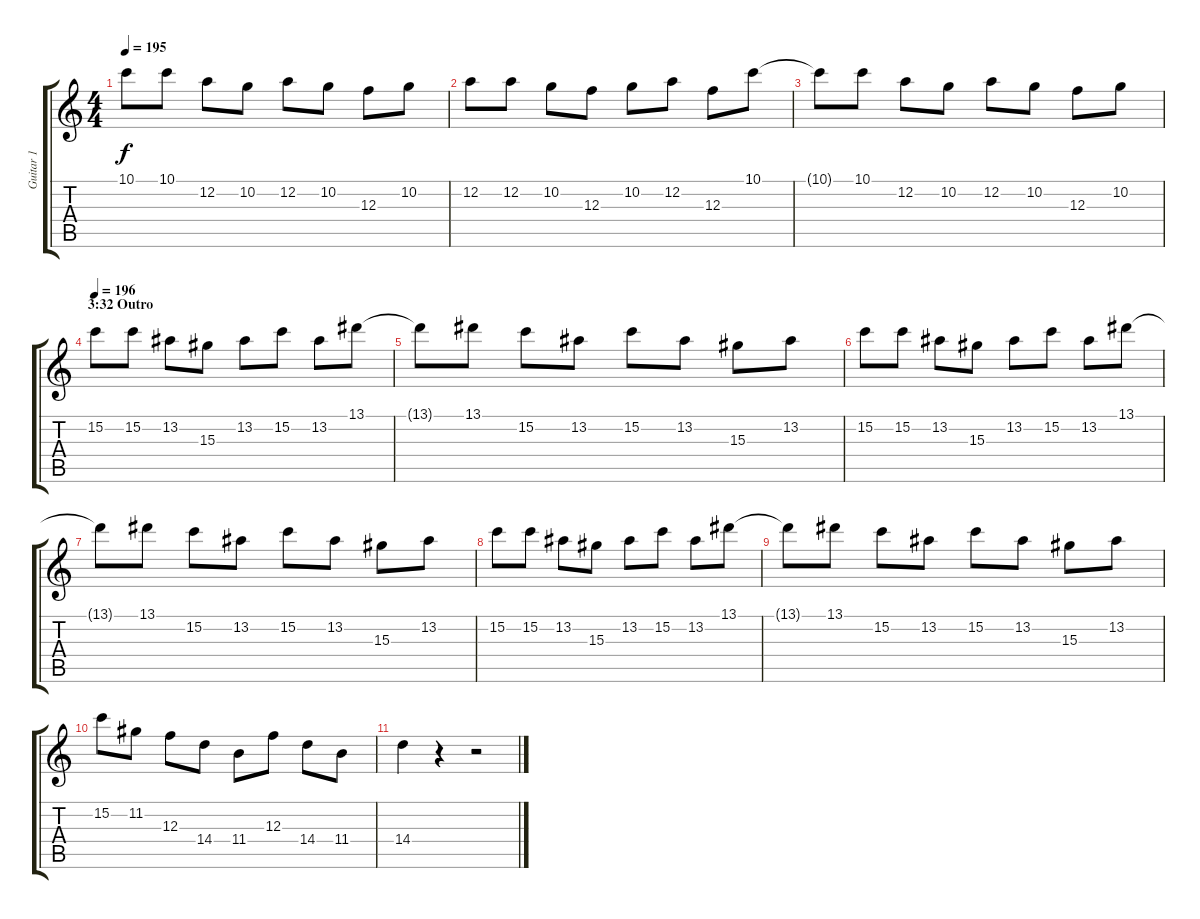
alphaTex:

\track ("Guitar 1" "Guitar 1") {instrument distortionguitar}
\staff {score tabs}
\tuning (D4 A3 F3 C3 G2 D2) {hide}
\ts (4 4)
\tempo 195
\clef g2
\ks c
10.1{t}.8{dy f} 10.1.8 12.2.8 10.2.8 12.2.8 10.2.8 12.3.8 10.2.8 |
12.2.8 12.2.8 10.2.8 12.3.8 10.2.8 12.2.8 12.3.8 10.1.8 |
10.1{t}.8 10.1.8 12.2.8 10.2.8 12.2.8 10.2.8 12.3.8 10.2.8 |
\section ("" "3:32 Outro")
\tempo 196
15.2.8 15.2.8 13.2.8 15.3.8 13.2.8 15.2.8 13.2.8 13.1.8 |
13.1{t}.8 13.1.8 15.2.8 13.2.8 15.2.8 13.2.8 15.3.8 13.2.8 |
15.2.8 15.2.8 13.2.8 15.3.8 13.2.8 15.2.8 13.2.8 13.1.8 |
13.1{t}.8 13.1.8 15.2.8 13.2.8 15.2.8 13.2.8 15.3.8 13.2.8 |
15.2.8 15.2.8 13.2.8 15.3.8 13.2.8 15.2.8 13.2.8 13.1.8 |
13.1{t}.8 13.1.8 15.2.8 13.2.8 15.2.8 13.2.8 15.3.8 13.2.8 |
15.2.8 11.2.8 12.3.8 14.4.8 11.4.8 12.3.8 14.4.8 11.4.8 |
14.4.4{volume 8} r.4 r.2
